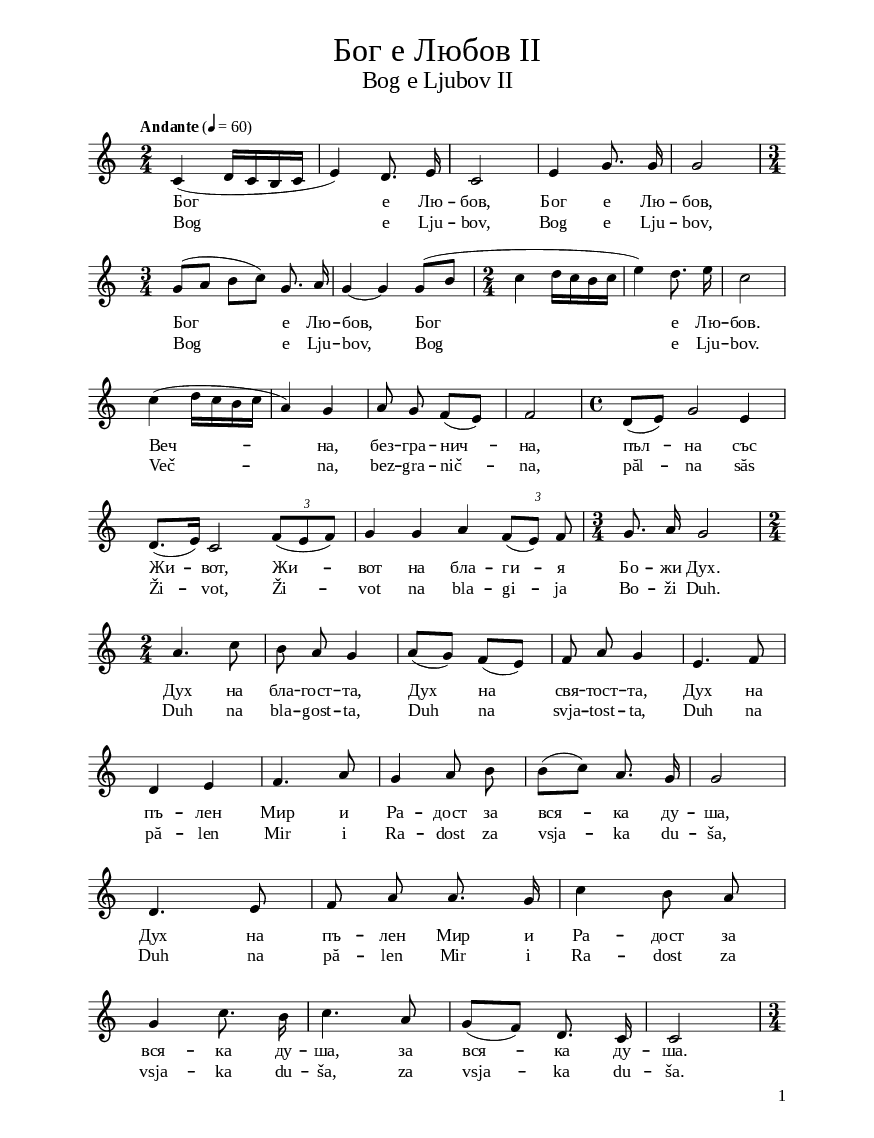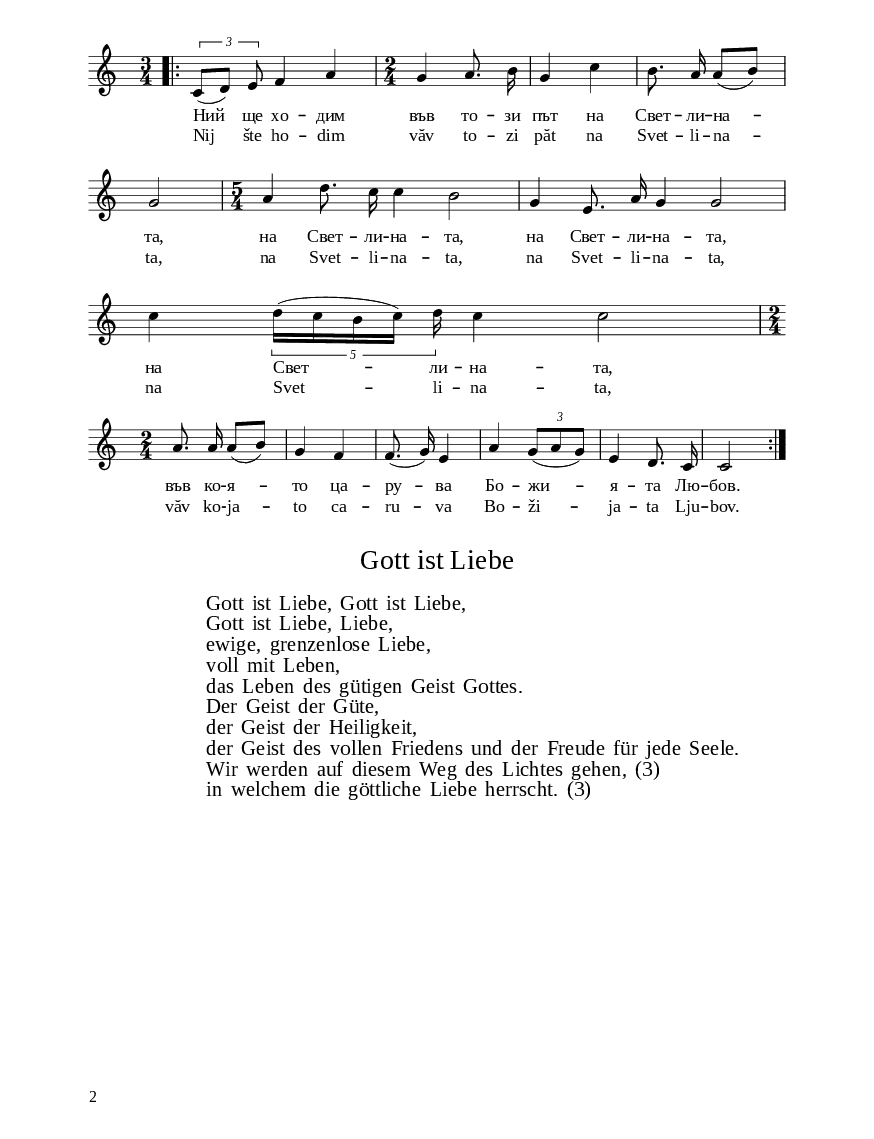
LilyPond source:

\version "2.24.1"

% include paper part and global functions
\include "include/globals.ily"

\bookpart {
  \label #'ref166
  \tocItem \markup "Бог е Любов II – Bog e Ljubov II"
  \include "include/bookpart-paper.ily"
  \score {
    \include "include/score-layout.ily"

    \new Voice \absolute {
      \clef treble
      \key c \major
      \time 2/4
      \tempoFunc "Andante" 4 "60"
      \autoBeamOff
      c'4 (  d'16 [  c'16  b16  c'16 ]
      | % 2
      e'4 )  d'8.  e'16 | % 3
      c'2 | % 4
      e'4  g'8.  g'16 | % 5
      g'2 \break | % 6
      \time 3/4 g'8 ( [  a'8 ]  b'8 [  c''8 ) ]  % 7
      g'8.   a'16 |  g'4 ~  % 8
      g'4  g'8 ( [  b'8 ] | % 9
      \time 2/4 c''4  d''16 [  c''16  b'16
      c''16 ] |
      e''4 )  d''8.  e''16 | % 11
      c''2 \break | % 12
      c''4 (  d''16 [  c''16  b'16
      c''16 ] | % 13
      a'4 )  g'4 | % 14
      a'8  g'8  f'8 ( [  e'8 ) ] | % 15
      f'2 | % 16
      \time 4/4  | % 16
      d'8 ( [  e'8 ) ]  g'2  e'4 | \break % 17
      d'8. ( [  e'16 ) ]  c'2 \once \omit
      TupletBracket
      \times 2/3  {
        f'8 ( [  e'8  f'8 ) ]
      }
      |  % 18
      g'4  g'4  a'4 \once \omit TupletBracket
      \times 2/3  {
        f'8 ( [  e'8 )  ] f'8
      }
      | % 19
      \time 3/4  | % 19
      g'8.  a'16  g'2 |
      \time 2/4  |
      a'4.  c''8 |  % 21
      b'8  a'8  g'4 |  % 22
      a'8 ( [  g'8 ) ]  f'8 ( [  e'8 ) ]
      | % 23
      f'8  a'8  g'4 | % 24
      e'4.  f'8 | % 25
      d'4  e'4 | % 26
      f'4.  a'8   | % 27
      g'4  a'8  b'8 | % 28
      b'8 ( [  c''8 ) ]  a'8.  g'16 | % 29
      g'2 \break |
      d'4.  e'8 | % 31
      f'8  a'8  a'8.  g'16 | % 32
      c''4  b'8  a'8 \break | % 33
      g'4  c''8.  b'16 | % 34
      c''4.  a'8 | % 35
      g'8 ( [  f'8 ) ]  d'8.  c'16 | % 36
      c'2 \break
      \repeat volta 2 {
        | % 37
        \time 3/4  | % 37

        \times 2/3  {
          c'8 ( [  d'8 ) ]  e'8
        }
        f'4  a'4 | % 38
        \time 2/4  | % 38
        g'4  a'8.   b'16   | % 39
        g'4  c''4  |
        b'8.  a'16  a'8 ( [  b'8 ) ] | % 41
        g'2  | % 42
        \time 5/4  | % 42
        a'4  d''8.  c''16  c''4
        b'2 | % 43
        g'4  e'8.  a'16  g'4  g'2 | \break % 44
        c''4
        \times 4/5  {
          d''16 ( [  c''16  b'16
          c''16 )  ] d''16
        }
        c''4  c''2 \break | % 45
        \time 2/4  | % 45
        a'8.  a'16  a'8 ( [  b'8 ) ] | % 46
        g'4  f'4 | % 47
        f'8. (  g'16 )  e'4 | % 48
        a'4 \once \omit TupletBracket
        \times 2/3  {
          g'8 ( [  a'8  g'8 ) ]
        }
        | % 49
        e'4  d'8.  c'16 |
        c'2
      }
    }

    \addlyrics {
      Бог е Лю -- бов,
      Бог е Лю -- бов, Бог    е
      Лю -- бов,  Бог
      е Лю -- бов. Веч --
      на, без -- гра -- нич
      -- на, пъл -- на със Жи --
      вот, Жи --  вот на бла -- ги
      -- я Бо -- жи Дух. Дух на бла --
      гост -- та, Дух  на  свя --
      тост -- та, Дух на пъ -- лен Мир
      и Ра -- дост за вся -- ка ду --
      ша, Дух на пъ -- лен Мир и Ра --
      дост за вся -- ка ду -- ша, за
      вся -- ка ду -- ша. Ний  ще
      хо -- дим във то -- зи път на
      Свет -- ли -- на -- та, на Свет --
      ли -- на -- та, на Свет -- ли -- на --
      та, на Свет --   ли -- на --
      та, във ко -- я -- то ца -- ру
      -- ва Бо -- жи --  я -- та
      Лю -- бов.}
    \addlyrics {
      Bog e Lju -- bov,
      Bog e Lju -- bov, Bog    e
      Lju -- bov,  Bog
      e Lju -- bov. Več --
      na, bez -- gra -- nič
      -- na, păl -- na săs Ži --
      vot, Ži --  vot na bla -- gi
      -- ja Bo -- ži Duh. Duh na bla --
      gost -- ta, Duh  na  svja --
      tost -- ta, Duh na pă -- len Mir
      i Ra -- dost za vsja -- ka du --
      ša, Duh na pă -- len Mir i Ra --
      dost za vsja -- ka du -- ša, za
      vsja -- ka du -- ša. Nij  šte
      ho -- dim văv to -- zi păt na
      Svet -- li -- na -- ta, na Svet --
      li -- na -- ta, na Svet -- li -- na --
      ta, na Svet --   li -- na --
      ta, văv ko -- ja -- to ca -- ru
      -- va Bo -- ži --  ja -- ta
      Lju -- bov.}

        \header {
          title = \titleFunc "Бог е Любов II" "Bog e Ljubov II"
        }

        \midi{}

      } % score



      % include foreign translation(s) of the song
      \version "2.22.1"

\markup \fill-line { \fontsize #deTitleFontSize "Gott ist Liebe" }
\markup \null
\markup \null
\markup \fontsize #deCoupletFontSize {
  \hspace #10
  \override #`(baseline-skip . ,deCoupletBaselineSkip)
  \column {


    \line { " "  Gott ist Liebe, Gott ist Liebe, }

    \line { " " Gott ist Liebe, Liebe,}

    \line { " " ewige, grenzenlose Liebe, }

    \line { " " voll mit Leben, }

    \line { " " das Leben des gütigen Geist Gottes. }

    \line { " " Der Geist der Güte, }

    \line { " " der Geist der Heiligkeit,}

    \line { " " der Geist des vollen Friedens und der Freude für jede Seele.}

    \line { " " Wir werden auf diesem Weg des Lichtes gehen, (3)  }
    \line { " " in welchem die göttliche Liebe herrscht. (3)}



  }


}


    } % bookpart


